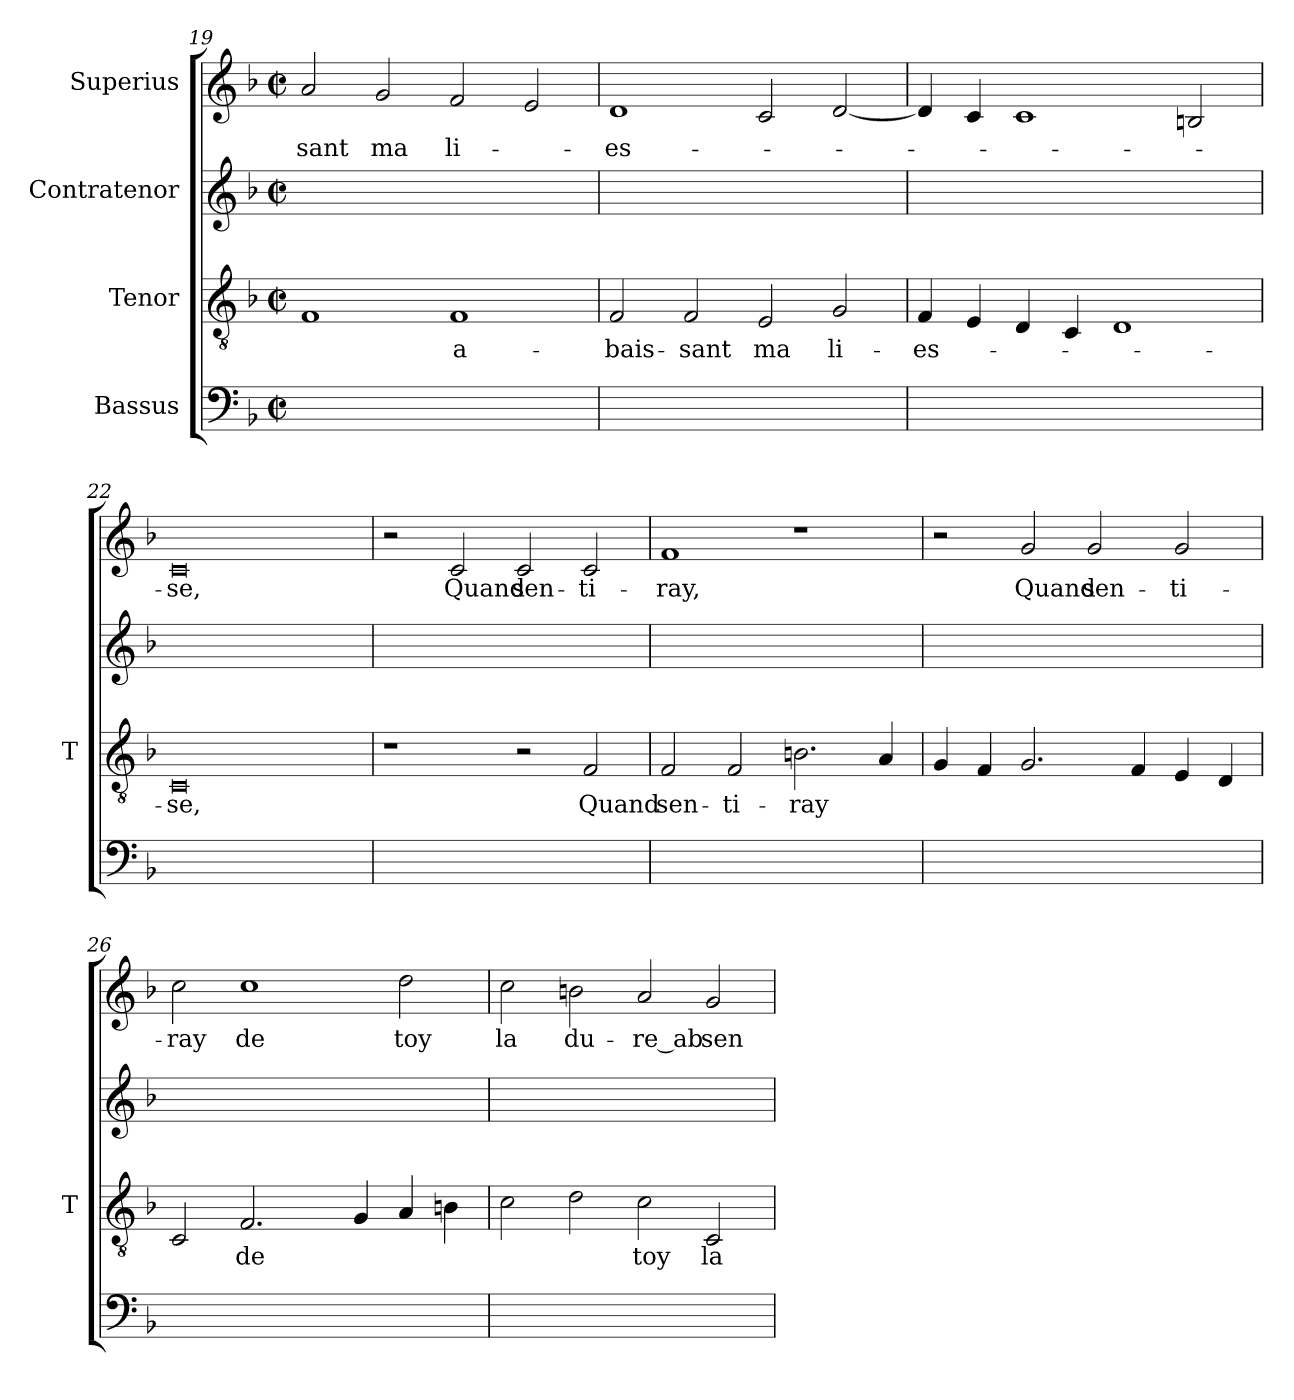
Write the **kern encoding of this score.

**kern	**kern	**text	**kern	**kern	**text
*part4	*part3	*part3	*part2	*part1	*part1
*staff4	*staff3	*staff3	*staff2	*staff1	*staff1
*I"Bassus	*I"Tenor	*	*I"Contratenor	*I"Superius	*
*	*I'T	*	*	*	*
*clefF4	*clefGv2	*	*clefG2	*clefG2	*
*k[b-]	*k[b-]	*	*k[b-]	*k[b-]	*
*F:	*F:	*	*F:	*F:	*
*M2/2	*M2/2	*	*M2/2	*M2/2	*
*met(c|)	*met(c|)	*	*met(c|)	*met(c|)	*
=19	=19	=19	=19	=19	=19
1ryy	1F	.	1ryy	2a	-sant
.	.	.	.	2g	-ma
1ryy	1F	a-	1ryy	2f	li-
.	.	.	.	2e	.
=20	=20	=20	=20	=20	=20
1ryy	2F	bais-	1ryy	1d	es-
.	2F	-sant	.	.	.
1ryy	2E	-ma	1ryy	2c	.
.	2G	li-	.	[2d	.
=21	=21	=21	=21	=21	=21
1ryy	4F	es-	1ryy	4d]	.
.	4E	.	.	4c	.
.	4D	.	.	1c	.
.	4C	.	.	.	.
1ryy	1D	.	1ryy	.	.
.	.	.	.	2Bn	.
=22	=22	=22	=22	=22	=22
1ryy	0C	-se,	1ryy	0c	-se,
1ryy	.	.	1ryy	.	.
=23	=23	=23	=23	=23	=23
1ryy	1r	.	1ryy	2r	.
.	.	.	.	2c	-Quand
1ryy	2r	.	1ryy	2c	sen-
.	2F	-Quand	.	2c	ti-
=24	=24	=24	=24	=24	=24
1ryy	2F	sen-	1ryy	1f	-ray,
.	2F	ti-	.	.	.
1ryy	2.B	-ray	1ryy	1r	.
.	4A	.	.	.	.
!!LO:PB:g=z
=25	=25	=25	=25	=25	=25
1ryy	4G	.	1ryy	2r	.
.	4F	.	.	.	.
.	2.G	.	.	2g	-Quand
1ryy	.	.	1ryy	2g	sen-
.	4F	.	.	.	.
.	4E	.	.	2g	ti-
.	4D	.	.	.	.
=26	=26	=26	=26	=26	=26
1ryy	2C	.	1ryy	2cc	-ray
.	2.F	-de	.	1cc	-de
1ryy	.	.	1ryy	.	.
.	4G	.	.	.	.
.	4A	.	.	2dd	-toy
.	4B	.	.	.	.
=27	=27	=27	=27	=27	=27
1ryy	2c	.	1ryy	2cc	-la
.	2d	.	.	2b	du-
1ryy	2c	-toy	1ryy	2a	-re_ab
.	2C	-la	.	2g	-sen
=	=	=	=	=	=
*-	*-	*-	*-	*-	*-
